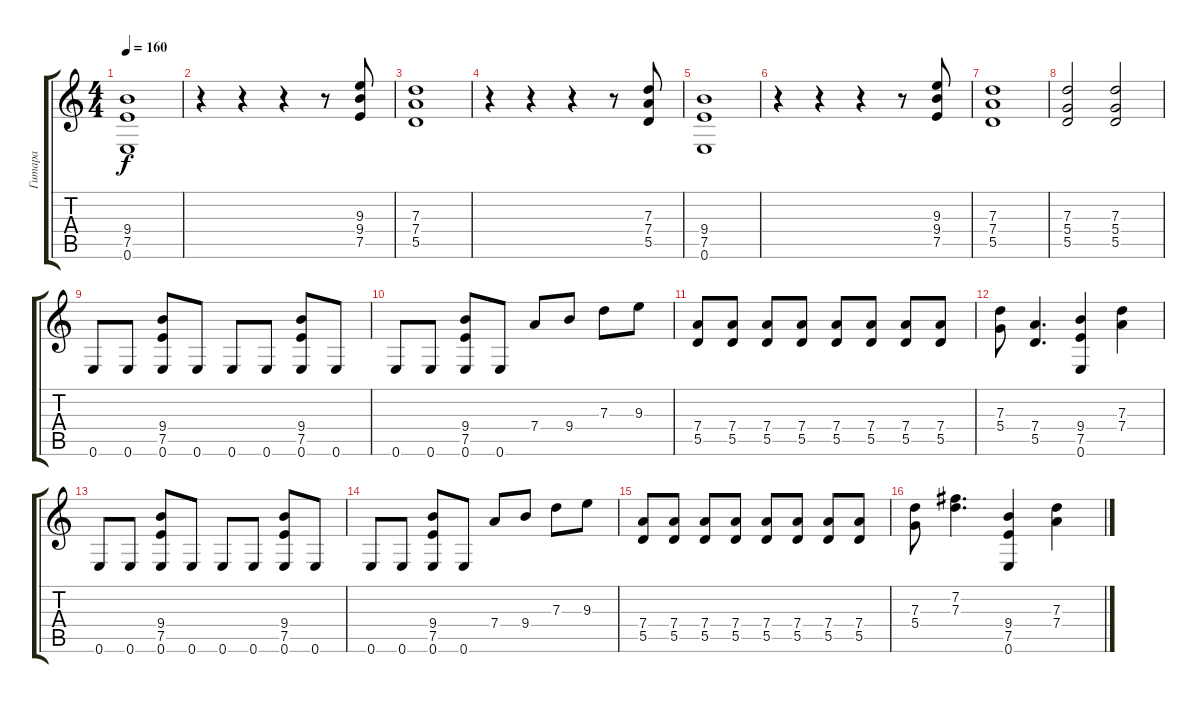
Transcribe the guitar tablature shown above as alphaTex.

\track ("Гитара" "Гитара") {instrument distortionguitar}
\staff {score tabs}
\tuning (E4 B3 G3 D3 A2 E2) {hide}
\ts (4 4)
\tempo 160
\clef g2
\ks c
(9.4 7.5 0.6).1{dy f} |
r.4 r.4 r.4 r.8 (9.3 9.4 7.5).8 |
(7.3 7.4 5.5).1 |
r.4 r.4 r.4 r.8 (7.3 7.4 5.5).8 |
(9.4 7.5 0.6).1 |
r.4 r.4 r.4 r.8 (9.3 9.4 7.5).8 |
(7.3 7.4 5.5).1 |
(7.3 5.4 5.5).2 (7.3 5.4 5.5).2 |
0.6.8 0.6.8 (9.4 7.5 0.6).8 0.6.8 0.6.8 0.6.8 (9.4 7.5 0.6).8 0.6.8 |
0.6.8 0.6.8 (9.4 7.5 0.6).8 0.6.8 7.4.8 9.4.8 7.3.8 9.3.8 |
(7.4 5.5).8 (7.4 5.5).8 (7.4 5.5).8 (7.4 5.5).8 (7.4 5.5).8 (7.4 5.5).8 (7.4 5.5).8 (7.4 5.5).8 |
(7.3 5.4).8 (7.4 5.5).4{d} (9.4 7.5 0.6).4 (7.3 7.4).4 |
0.6.8 0.6.8 (9.4 7.5 0.6).8 0.6.8 0.6.8 0.6.8 (9.4 7.5 0.6).8 0.6.8 |
0.6.8 0.6.8 (9.4 7.5 0.6).8 0.6.8 7.4.8 9.4.8 7.3.8 9.3.8 |
(7.4 5.5).8 (7.4 5.5).8 (7.4 5.5).8 (7.4 5.5).8 (7.4 5.5).8 (7.4 5.5).8 (7.4 5.5).8 (7.4 5.5).8 |
(7.3 5.4).8 (7.2 7.3).4{d} (9.4 7.5 0.6).4 (7.3 7.4).4
